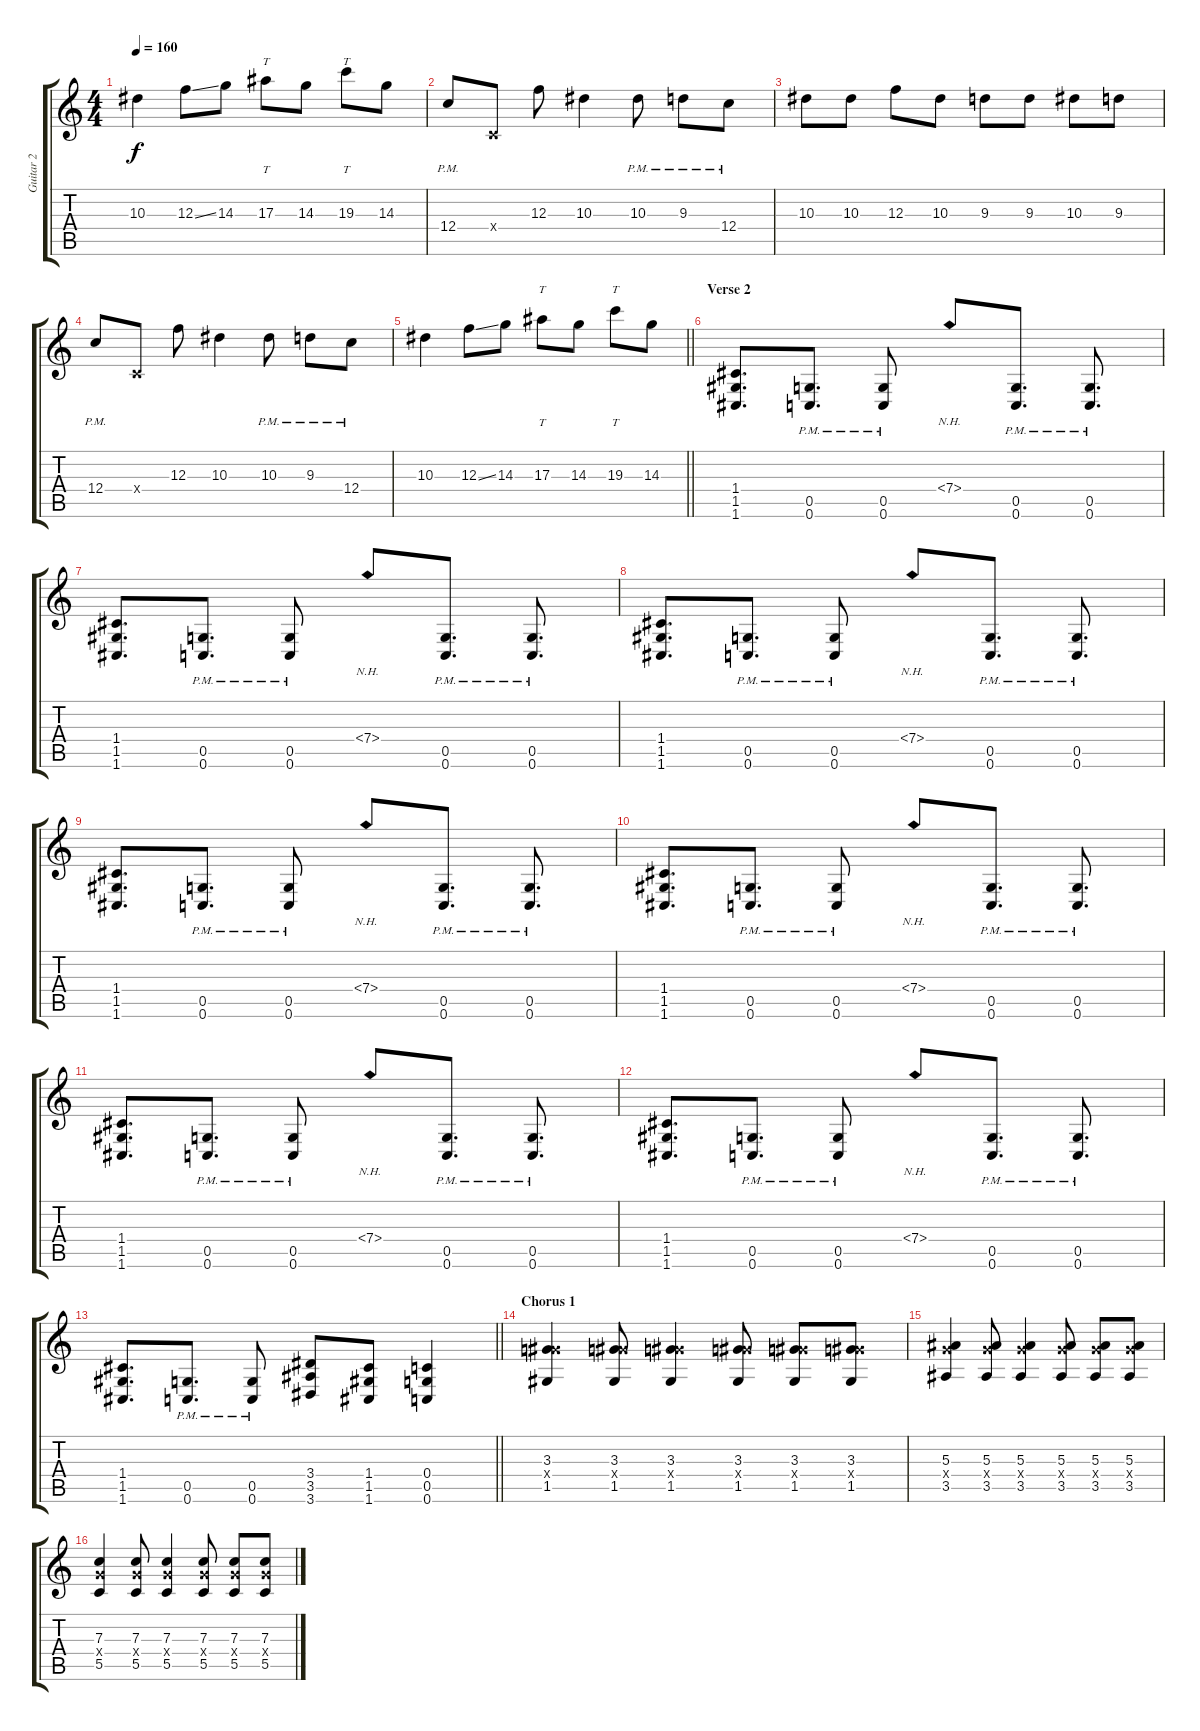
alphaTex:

\track ("Guitar 2" "Guitar 2") {instrument distortionguitar}
\staff {score tabs}
\tuning (D4 A3 F3 C3 G2 C2) {hide}
\ts (4 4)
\tempo 160
\clef g2
\ks c
10.3.4{dy f} 12.3{ss}.8 14.3.8 17.3.8{tt} 14.3.8 19.3.8{tt} 14.3.8 |
12.4{pm}.8 0.4{x}.8 12.3.8 10.3.4 10.3{pm}.8 9.3{pm}.8 12.4{pm}.8 |
10.3.8 10.3.8 12.3.8 10.3.8 9.3.8 9.3.8 10.3.8 9.3.8 |
12.4{pm}.8 0.4{x}.8 12.3.8 10.3.4 10.3{pm}.8 9.3{pm}.8 12.4{pm}.8 |
\barLineRight lightlight
10.3.4 12.3{ss}.8 14.3.8 17.3.8{tt} 14.3.8 19.3.8{tt} 14.3.8 |
\section ("" "Verse 2")
(1.4 1.5 1.6).8{d} (0.5 0.6{pm}).8{d} (0.5 0.6{pm}).8 7.4{nh}.8 (0.5 0.6{pm}).8{d} (0.5 0.6{pm}).8{d} |
(1.4 1.5 1.6).8{d} (0.5 0.6{pm}).8{d} (0.5 0.6{pm}).8 7.4{nh}.8 (0.5 0.6{pm}).8{d} (0.5 0.6{pm}).8{d} |
(1.4 1.5 1.6).8{d} (0.5 0.6{pm}).8{d} (0.5 0.6{pm}).8 7.4{nh}.8 (0.5 0.6{pm}).8{d} (0.5 0.6{pm}).8{d} |
(1.4 1.5 1.6).8{d} (0.5 0.6{pm}).8{d} (0.5 0.6{pm}).8 7.4{nh}.8 (0.5 0.6{pm}).8{d} (0.5 0.6{pm}).8{d} |
(1.4 1.5 1.6).8{d} (0.5 0.6{pm}).8{d} (0.5 0.6{pm}).8 7.4{nh}.8 (0.5 0.6{pm}).8{d} (0.5 0.6{pm}).8{d} |
(1.4 1.5 1.6).8{d} (0.5 0.6{pm}).8{d} (0.5 0.6{pm}).8 7.4{nh}.8 (0.5 0.6{pm}).8{d} (0.5 0.6{pm}).8{d} |
(1.4 1.5 1.6).8{d} (0.5 0.6{pm}).8{d} (0.5 0.6{pm}).8 7.4{nh}.8 (0.5 0.6{pm}).8{d} (0.5 0.6{pm}).8{d} |
\barLineRight lightlight
(1.4 1.5 1.6).8{d} (0.5 0.6{pm}).8{d} (0.5 0.6{pm}).8 (3.4 3.5 3.6).8 (1.4 1.5 1.6).8 (0.4 0.5 0.6).4 |
\section ("" "Chorus 1")
(3.3 7.4{x} 1.5).4 (3.3 7.4{x} 1.5).8 (3.3 7.4{x} 1.5).4 (3.3 7.4{x} 1.5).8 (3.3 7.4{x} 1.5).8 (3.3 7.4{x} 1.5).8 |
(5.3 7.4{x} 3.5).4 (5.3 7.4{x} 3.5).8 (5.3 7.4{x} 3.5).4 (5.3 7.4{x} 3.5).8 (5.3 7.4{x} 3.5).8 (5.3 7.4{x} 3.5).8 |
(7.3 7.4{x} 5.5).4 (7.3 7.4{x} 5.5).8 (7.3 7.4{x} 5.5).4 (7.3 7.4{x} 5.5).8 (7.3 7.4{x} 5.5).8 (7.3 7.4{x} 5.5).8
